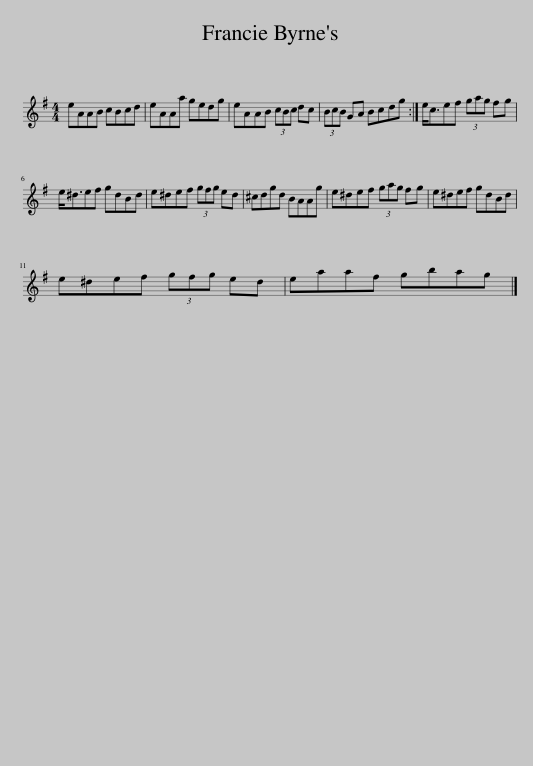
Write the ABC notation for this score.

X:1
L:1/8
M:4/4
I:linebreak $
K:G
V:1 treble
V:1
 eAAB cBcd | eAAa gedg | eAAB (3cBc dc | (3BcB GA Bcdg :| e<cef (3gag fg |$ %5
 e<^def gdBd | e^def (3gfg ed | ^cdgd BAAg | e^def (3gag fg | e^def gdBd |$ %10
 e^def (3gfg ed | eaaf gbag |] %12
